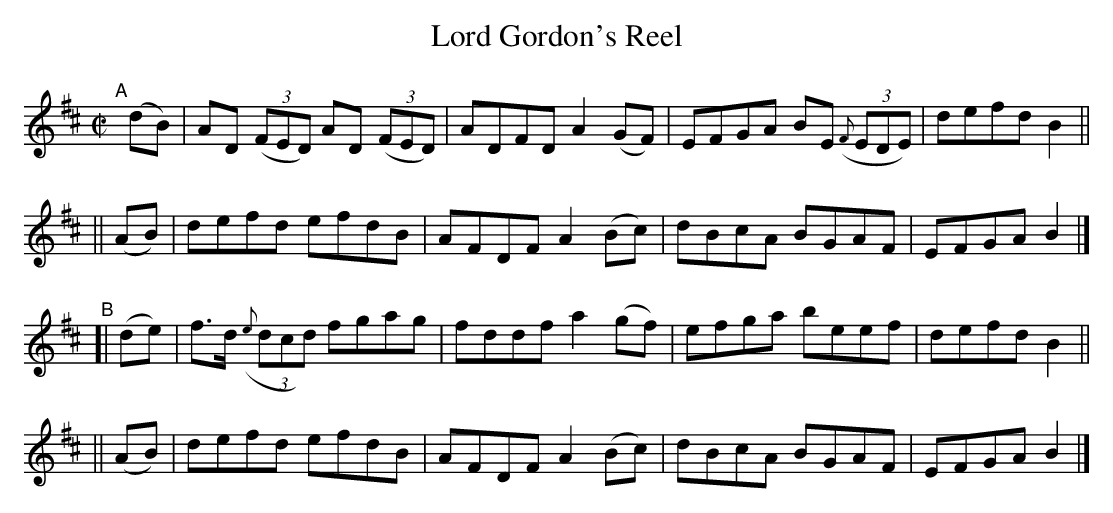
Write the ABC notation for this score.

X:1
T: Lord Gordon's Reel
M: C|
L: 1/8
K: D
"^A"[|]\
   (dB) | AD (3(FED) AD (3(FED) | ADFD A2(GF) | EFGA BE (3({F}EDE) | defd B2 ||
|| (AB) | defd efdB | AFDF A2(Bc) | dBcA BGAF | EFGA B2 |]
"^B"\
[| (de) | f>d (3({e}dcd) fgag | fddf a2(gf) | efga beef | defd B2 ||
|| (AB) | defd efdB | AFDF A2(Bc) | dBcA BGAF | EFGA B2 |]
